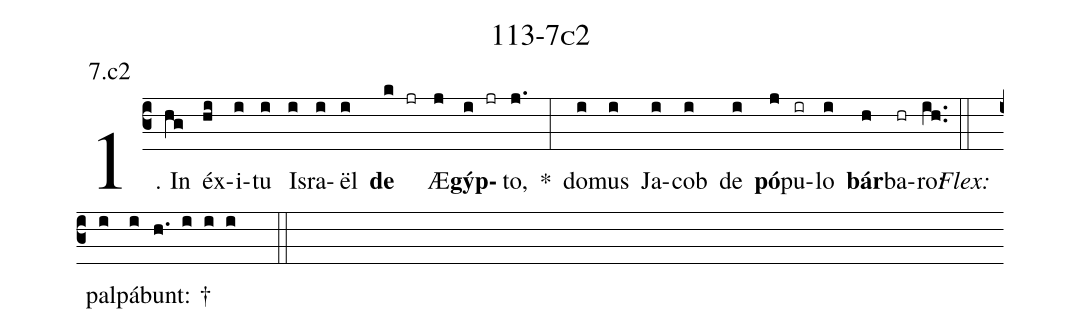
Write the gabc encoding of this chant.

name: 113-7c2;
annotation: 7.c2;
%%
(c3)1. In(hg) éx(hi)i(i)tu(i) Is(i)ra(i)ël(i) <b>de</b>(k jr) Æ(j)<b>gýp</b>(i jr)to,(j.) *(:) do(i)mus(i) Ja(i)cob(i) de(i) <b>pó</b>(j)pu(ir)lo(i) <b>bár</b>(h)ba(hr)ro:(ih..) (::)
<i>Flex:</i>()  pal(i)pá(i)bunt: †(h. i i i  ::)
